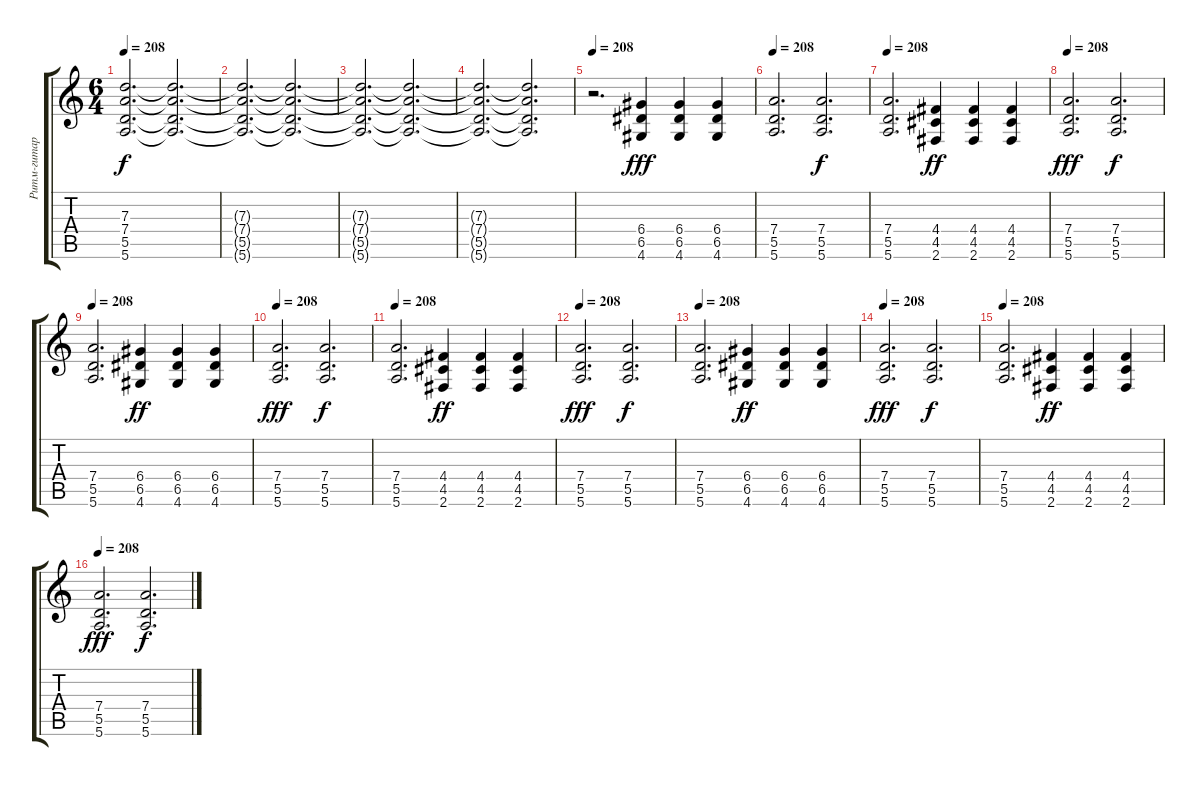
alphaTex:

\track ("Ритм-гитара (Силеноз)" "Ритм-гитар") {instrument distortionguitar}
\staff {score tabs}
\tuning (E4 B3 G3 D3 A2 E2) {hide}
\ts (6 4)
\tempo 208
\clef g2
\ks c
(7.3{t} 7.4{t} 5.5{t} 5.6{t}).2{d dy f} (7.3{t} 7.4{t} 5.5{t} 5.6{t}).2{d} |
(7.3{t} 7.4{t} 5.5{t} 5.6{t}).2{d} (7.3{t} 7.4{t} 5.5{t} 5.6{t}).2{d} |
(7.3{t} 7.4{t} 5.5{t} 5.6{t}).2{d} (7.3{t} 7.4{t} 5.5{t} 5.6{t}).2{d} |
(7.3{t} 7.4{t} 5.5{t} 5.6{t}).2{d} (7.3{t} 7.4{t} 5.5{t} 5.6{t}).2{d} |
\tempo 208
r.2{d} (6.4 6.5 4.6).4{dy fff} (6.4 6.5 4.6).4 (6.4 6.5 4.6).4 |
\tempo 208
(7.4 5.5 5.6).2{d} (7.4 5.5 5.6).2{d dy f} |
\tempo 208
(7.4 5.5 5.6).2{d} (4.4 4.5 2.6).4{dy ff} (4.4 4.5 2.6).4 (4.4 4.5 2.6).4 |
\tempo 208
(7.4 5.5 5.6).2{d dy fff} (7.4 5.5 5.6).2{d dy f} |
\tempo 208
(7.4 5.5 5.6).2{d} (6.4 6.5 4.6).4{dy ff} (6.4 6.5 4.6).4 (6.4 6.5 4.6).4 |
\tempo 208
(7.4 5.5 5.6).2{d dy fff} (7.4 5.5 5.6).2{d dy f} |
\tempo 208
(7.4 5.5 5.6).2{d} (4.4 4.5 2.6).4{dy ff} (4.4 4.5 2.6).4 (4.4 4.5 2.6).4 |
\tempo 208
(7.4 5.5 5.6).2{d dy fff} (7.4 5.5 5.6).2{d dy f} |
\tempo 208
(7.4 5.5 5.6).2{d} (6.4 6.5 4.6).4{dy ff} (6.4 6.5 4.6).4 (6.4 6.5 4.6).4 |
\tempo 208
(7.4 5.5 5.6).2{d dy fff} (7.4 5.5 5.6).2{d dy f} |
\tempo 208
(7.4 5.5 5.6).2{d} (4.4 4.5 2.6).4{dy ff} (4.4 4.5 2.6).4 (4.4 4.5 2.6).4 |
\tempo 208
(7.4 5.5 5.6).2{d dy fff} (7.4 5.5 5.6).2{d dy f}
